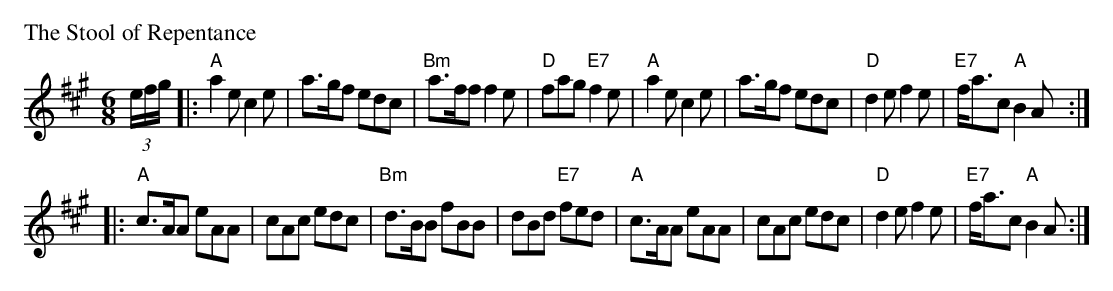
X:1
P: The Stool of Repentance
M: 6/8
L: 1/8
K: A
(3e/f/g/ |: "A"a2e c2e | a>gf edc | "Bm"a>ff f2e | "D"fag "E7"f2e \
| "A"a2e c2e | a>gf edc | "D"d2e f2e | "E7"f<ac "A"B2A :|
|: "A"c>AA eAA | cAc edc | "Bm"d>BB fBB | dBd "E7"fed \
| "A"c>AA eAA | cAc edc | "D"d2e f2e | "E7"f<ac "A"B2A :|
